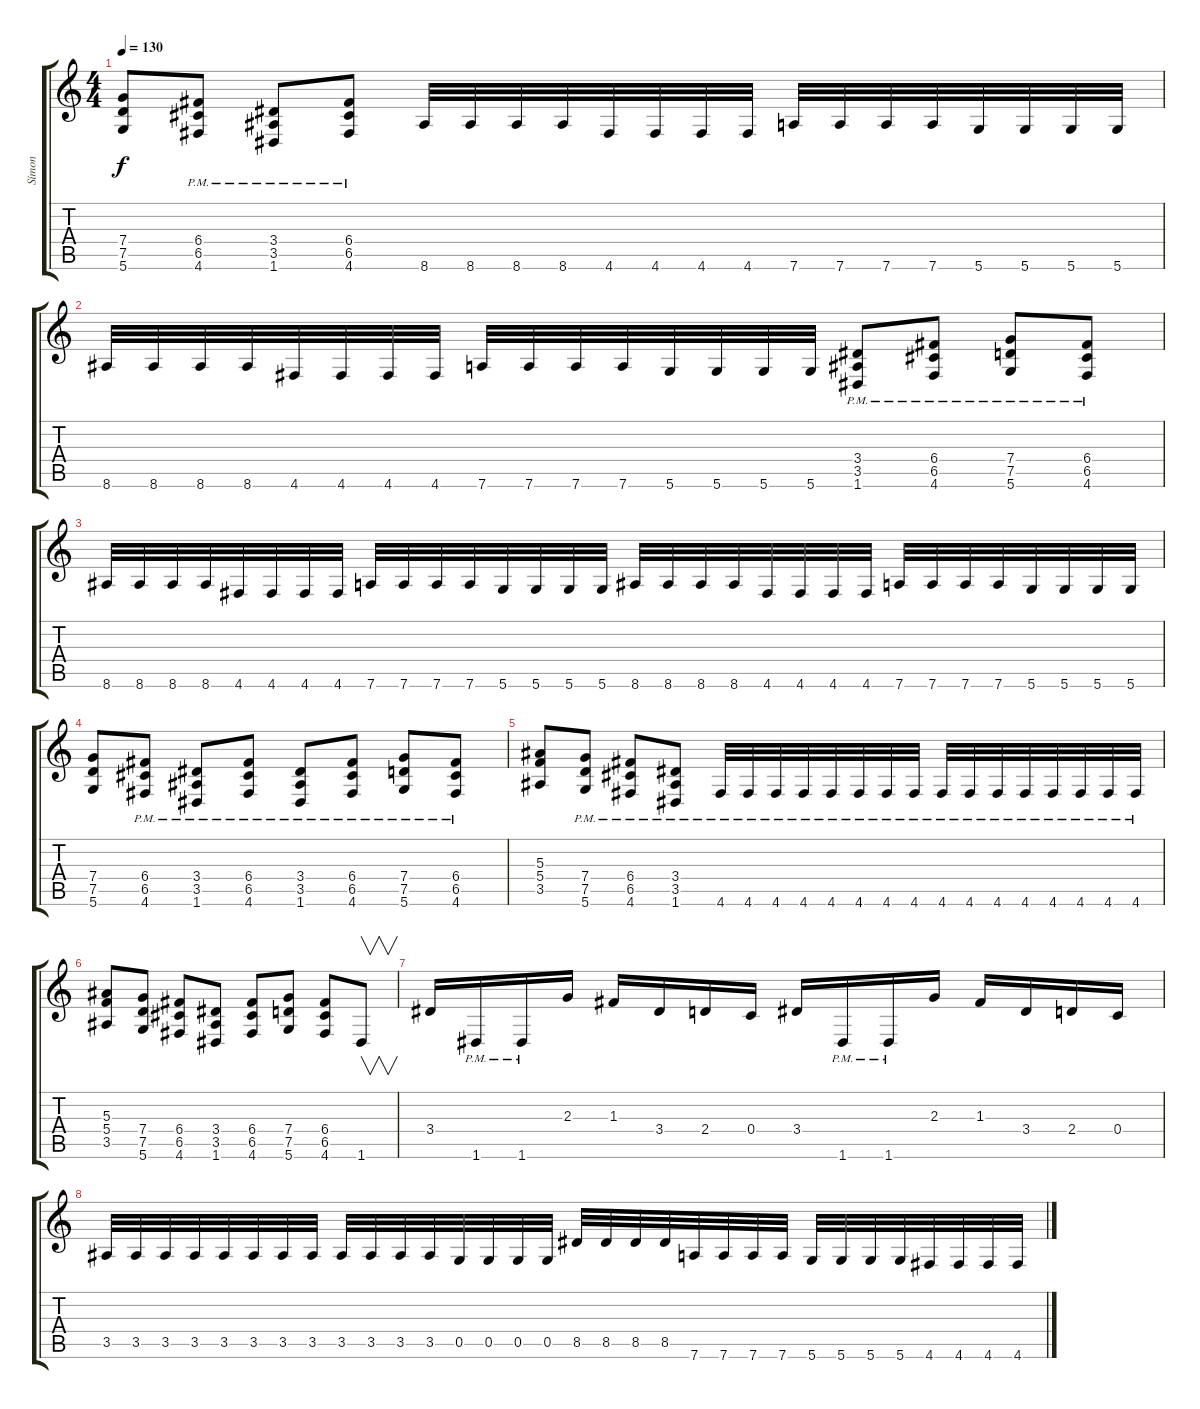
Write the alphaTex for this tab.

\track ("Símon" "Símon") {instrument distortionguitar}
\staff {score tabs}
\tuning (D4 A3 F3 C3 G2 D2) {hide}
\ts (4 4)
\tempo 130
\clef g2
\ks c
(7.4 7.5 5.6).8{dy f} (6.4{pm} 6.5{pm} 4.6{pm}).8 (3.4{pm} 3.5{pm} 1.6{pm}).8 (6.4{pm} 6.5{pm} 4.6{pm}).8 8.6.32 8.6.32 8.6.32 8.6.32 4.6.32 4.6.32 4.6.32 4.6.32 7.6.32 7.6.32 7.6.32 7.6.32 5.6.32 5.6.32 5.6.32 5.6.32 |
8.6.32 8.6.32 8.6.32 8.6.32 4.6.32 4.6.32 4.6.32 4.6.32 7.6.32 7.6.32 7.6.32 7.6.32 5.6.32 5.6.32 5.6.32 5.6.32 (3.4{pm} 3.5{pm} 1.6{pm}).8 (6.4{pm} 6.5{pm} 4.6{pm}).8 (7.4{pm} 7.5{pm} 5.6{pm}).8 (6.4{pm} 6.5{pm} 4.6{pm}).8 |
8.6.32 8.6.32 8.6.32 8.6.32 4.6.32 4.6.32 4.6.32 4.6.32 7.6.32 7.6.32 7.6.32 7.6.32 5.6.32 5.6.32 5.6.32 5.6.32 8.6.32 8.6.32 8.6.32 8.6.32 4.6.32 4.6.32 4.6.32 4.6.32 7.6.32 7.6.32 7.6.32 7.6.32 5.6.32 5.6.32 5.6.32 5.6.32 |
(7.4 7.5 5.6).8 (6.4{pm} 6.5{pm} 4.6{pm}).8 (3.4{pm} 3.5{pm} 1.6{pm}).8 (6.4{pm} 6.5{pm} 4.6{pm}).8 (3.4{pm} 3.5{pm} 1.6{pm}).8 (6.4{pm} 6.5{pm} 4.6{pm}).8 (7.4{pm} 7.5{pm} 5.6{pm}).8 (6.4{pm} 6.5{pm} 4.6{pm}).8 |
(5.3 5.4 3.5).8 (7.4{pm} 7.5{pm} 5.6{pm}).8 (6.4{pm} 6.5{pm} 4.6{pm}).8 (3.4{pm} 3.5{pm} 1.6{pm}).8 4.6{pm}.32 4.6{pm}.32 4.6{pm}.32 4.6{pm}.32 4.6{pm}.32 4.6{pm}.32 4.6{pm}.32 4.6{pm}.32 4.6{pm}.32 4.6{pm}.32 4.6{pm}.32 4.6{pm}.32 4.6{pm}.32 4.6{pm}.32 4.6{pm}.32 4.6{pm}.32 |
(5.3 5.4 3.5).8 (7.4 7.5 5.6).8 (6.4 6.5 4.6).8 (3.4 3.5 1.6).8 (6.4 6.5 4.6).8 (7.4 7.5 5.6).8 (6.4 6.5 4.6).8 1.6.8{v} |
3.4.16 1.6{pm}.16 1.6{pm}.16 2.3.16 1.3.16 3.4.16 2.4.16 0.4.16 3.4.16 1.6{pm}.16 1.6{pm}.16 2.3.16 1.3.16 3.4.16 2.4.16 0.4.16 |
3.5.32 3.5.32 3.5.32 3.5.32 3.5.32 3.5.32 3.5.32 3.5.32 3.5.32 3.5.32 3.5.32 3.5.32 0.5.32 0.5.32 0.5.32 0.5.32 8.5.32 8.5.32 8.5.32 8.5.32 7.6.32 7.6.32 7.6.32 7.6.32 5.6.32 5.6.32 5.6.32 5.6.32 4.6.32 4.6.32 4.6.32 4.6.32
